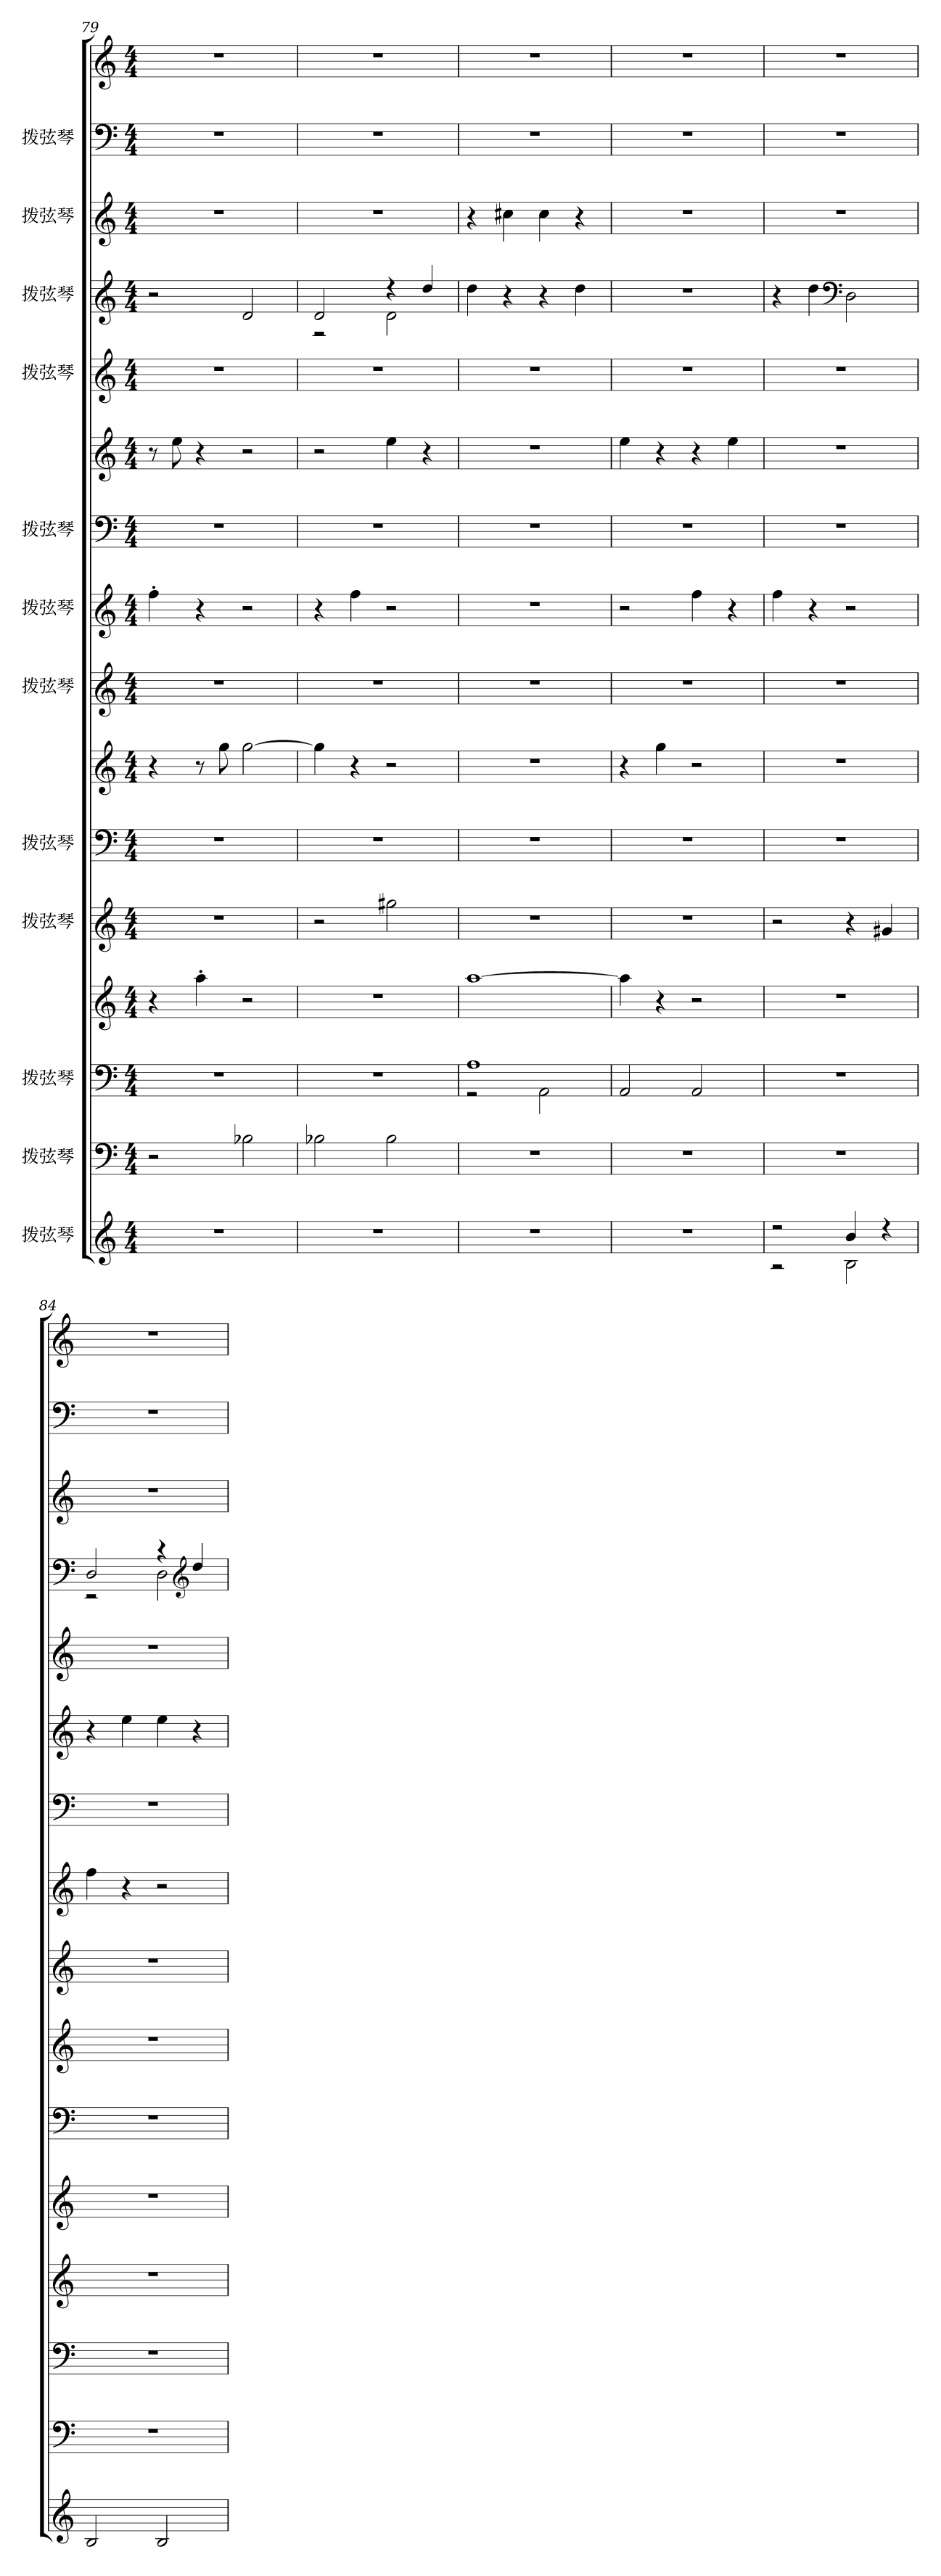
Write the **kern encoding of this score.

**kern	**kern	**kern	**kern	**kern	**kern	**kern	**kern	**kern	**kern	**kern	**kern	**kern	**kern	**kern	**kern
*part12	*part11	*part10	*part10	*part9	*part8	*part8	*part7	*part6	*part5	*part5	*part4	*part3	*part2	*part1	*part1
*staff16	*staff15	*staff14	*staff13	*staff12	*staff11	*staff10	*staff9	*staff8	*staff7	*staff6	*staff5	*staff4	*staff3	*staff2	*staff1
*I"拨弦琴	*I"拨弦琴	*I"拨弦琴	*	*I"拨弦琴	*I"拨弦琴	*	*I"拨弦琴	*I"拨弦琴	*I"拨弦琴	*	*I"拨弦琴	*I"拨弦琴	*I"拨弦琴	*I"拨弦琴	*
*clefG2	*clefF4	*clefF4	*clefG2	*clefG2	*clefF4	*clefG2	*clefG2	*clefG2	*clefF4	*clefG2	*clefG2	*clefG2	*clefG2	*clefF4	*clefG2
*k[]	*k[]	*k[]	*k[]	*k[]	*k[]	*k[]	*k[]	*k[]	*k[]	*k[]	*k[]	*k[]	*k[]	*k[]	*k[]
*M4/4	*M4/4	*M4/4	*M4/4	*M4/4	*M4/4	*M4/4	*M4/4	*M4/4	*M4/4	*M4/4	*M4/4	*M4/4	*M4/4	*M4/4	*M4/4
=79	=79	=79	=79	=79	=79	=79	=79	=79	=79	=79	=79	=79	=79	=79	=79
1r	2r	1r	4r	1r	1r	4r	1r	4ff'\	1r	8r	1r	2r	1r	1r	1r
.	.	.	.	.	.	.	.	.	.	8ee\	.	.	.	.	.
.	.	.	4aa'\	.	.	8r	.	4r	.	4r	.	.	.	.	.
.	.	.	.	.	.	8gg\	.	.	.	.	.	.	.	.	.
.	2B-X\	.	2r	.	.	[2gg\	.	2r	.	2r	.	2d/	.	.	.
=80	=80	=80	=80	=80	=80	=80	=80	=80	=80	=80	=80	=80	=80	=80	=80
*	*	*	*	*	*	*	*	*	*	*	*	*^	*	*	*
1r	2B-X\	1r	1r	2r	1r	4gg\]	1r	4r	1r	2r	1r	2d/	2r	1r	1r	1r
.	.	.	.	.	.	4r	.	4ff\	.	.	.	.	.	.	.	.
.	2B-\	.	.	2gg#X\	.	2r	.	2r	.	4ee\	.	4r	2d\	.	.	.
.	.	.	.	.	.	.	.	.	.	4r	.	4dd/	.	.	.	.
*	*	*	*	*	*	*	*	*	*	*	*	*v	*v	*	*	*
=81	=81	=81	=81	=81	=81	=81	=81	=81	=81	=81	=81	=81	=81	=81	=81
*	*	*^	*	*	*	*	*	*	*	*	*	*	*	*	*
1r	1r	1A	2r	[1aa	1r	1r	1r	1r	1r	1r	1r	1r	4dd\	4r	1r	1r
.	.	.	.	.	.	.	.	.	.	.	.	.	4r	4cc#X\	.	.
.	.	.	2AA\	.	.	.	.	.	.	.	.	.	4r	4cc#\	.	.
.	.	.	.	.	.	.	.	.	.	.	.	.	4dd\	4r	.	.
*	*	*v	*v	*	*	*	*	*	*	*	*	*	*	*	*	*
!!LO:PB:g=z
=82	=82	=82	=82	=82	=82	=82	=82	=82	=82	=82	=82	=82	=82	=82	=82
1r	1r	2AA/	4aa\]	1r	1r	4r	1r	2r	1r	4ee\	1r	1r	1r	1r	1r
.	.	.	4r	.	.	4gg\	.	.	.	4r	.	.	.	.	.
.	.	2AA/	2r	.	.	2r	.	4ff\	.	4r	.	.	.	.	.
.	.	.	.	.	.	.	.	4r	.	4ee\	.	.	.	.	.
=83	=83	=83	=83	=83	=83	=83	=83	=83	=83	=83	=83	=83	=83	=83	=83
*^	*	*	*	*	*	*	*	*	*	*	*	*	*	*	*
2r	2r	1r	1r	1r	2r	1r	1r	1r	4ff\	1r	1r	1r	4r	1r	1r	1r
.	.	.	.	.	.	.	.	.	4r	.	.	.	4dd\	.	.	.
*	*	*	*	*	*	*	*	*	*	*	*	*	*clefF4	*	*	*
4b/	2B\	.	.	.	4r	.	.	.	2r	.	.	.	2D\	.	.	.
4r	.	.	.	.	4g#X/	.	.	.	.	.	.	.	.	.	.	.
*v	*v	*	*	*	*	*	*	*	*	*	*	*	*	*	*	*
=84	=84	=84	=84	=84	=84	=84	=84	=84	=84	=84	=84	=84	=84	=84	=84
*	*	*	*	*	*	*	*	*	*	*	*	*^	*	*	*
2B/	1r	1r	1r	1r	1r	1r	1r	4ff\	1r	4r	1r	2D/	2r	1r	1r	1r
.	.	.	.	.	.	.	.	4r	.	4ee\	.	.	.	.	.	.
2B/	.	.	.	.	.	.	.	2r	.	4ee\	.	4r	2D\	.	.	.
*	*	*	*	*	*	*	*	*	*	*	*	*clefG2	*	*	*	*
.	.	.	.	.	.	.	.	.	.	4r	.	4dd/	.	.	.	.
*	*	*	*	*	*	*	*	*	*	*	*	*v	*v	*	*	*
=	=	=	=	=	=	=	=	=	=	=	=	=	=	=	=
*-	*-	*-	*-	*-	*-	*-	*-	*-	*-	*-	*-	*-	*-	*-	*-
